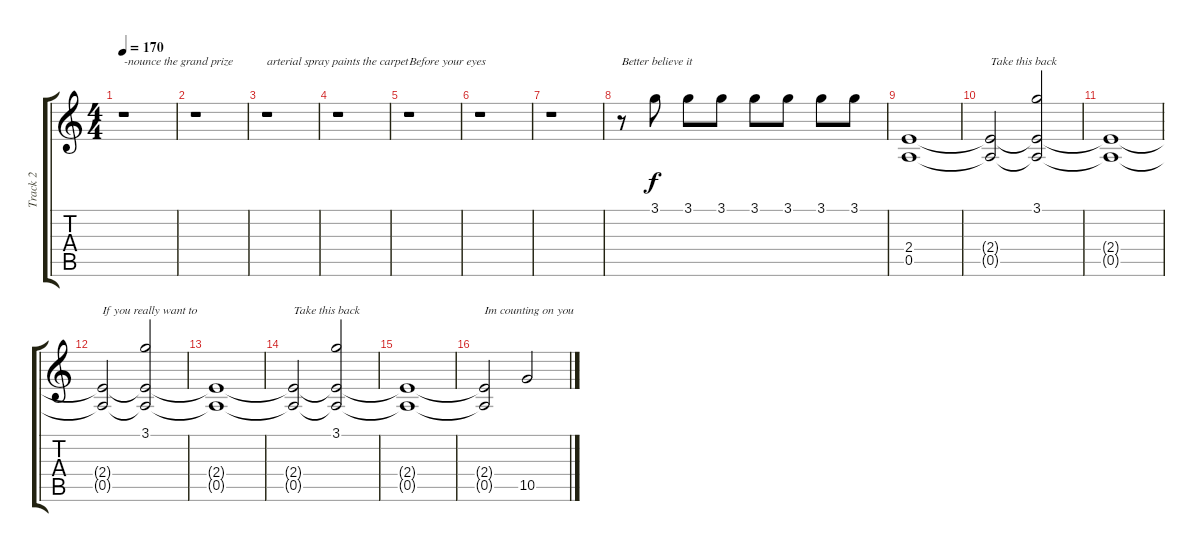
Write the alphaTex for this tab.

\track ("Track 2" "Track 2") {instrument overdrivenguitar}
\staff {score tabs}
\tuning (E4 B3 G3 D3 A2 E2) {hide}
\ts (4 4)
\tempo 170
\clef g2
\ks c
r.1{txt "-nounce the grand prize" dy f} |
r.1 |
r.1{txt "arterial spray paints the carpet"} |
r.1 |
r.1{txt "Before your eyes"} |
r.1 |
r.1 |
r.8{txt "Better believe it"} 3.1.8 3.1.8 3.1.8 3.1.8 3.1.8 3.1.8 3.1.8 |
(2.4 0.5).1 |
(2.4{t} 0.5{t}).2{txt "Take this back"} (3.1 2.4{t} 0.5{t}).2 |
(2.4{t} 0.5{t}).1 |
(2.4{t} 0.5{t}).2{txt "If you really want to"} (3.1 2.4{t} 0.5{t}).2 |
(2.4{t} 0.5{t}).1 |
(2.4{t} 0.5{t}).2{txt "Take this back"} (3.1 2.4{t} 0.5{t}).2 |
(2.4{t} 0.5{t}).1 |
(2.4{t} 0.5{t}).2{txt "Im counting on you"} 10.5{ss}.2
